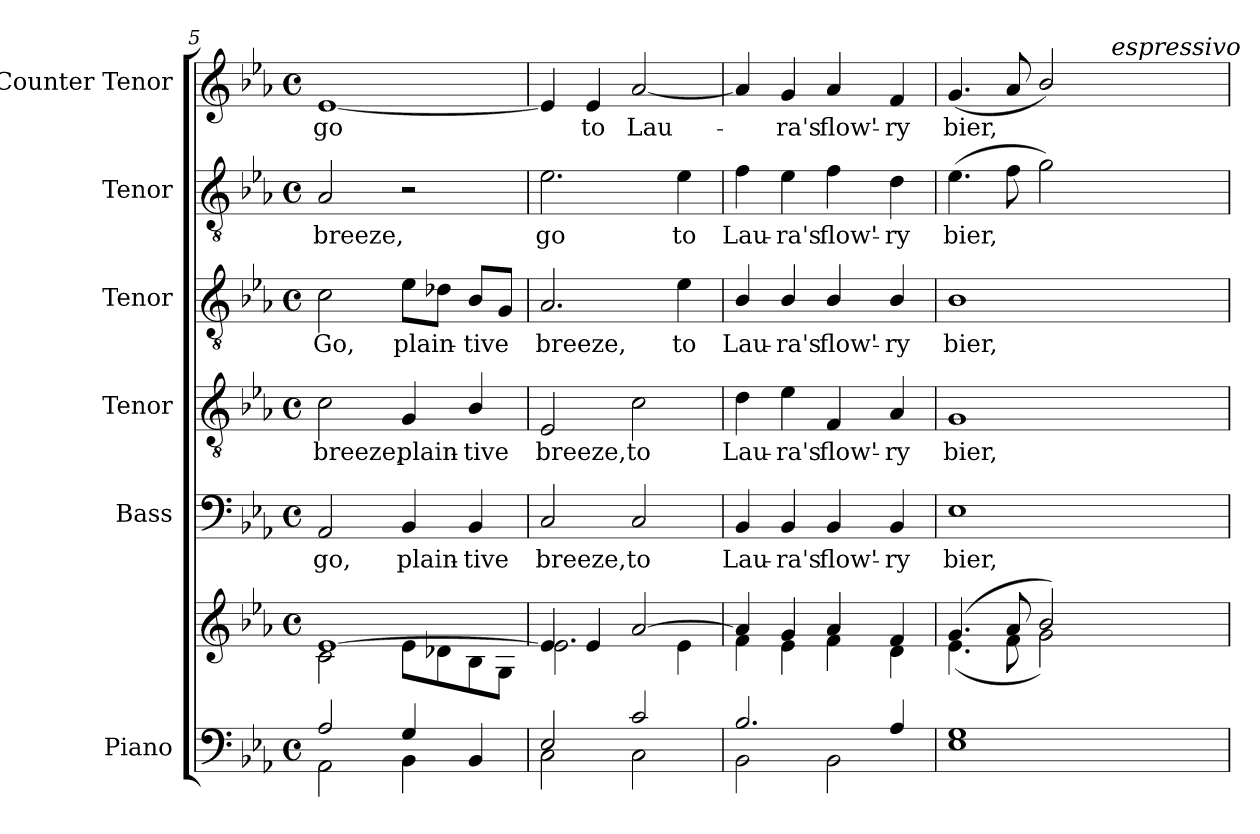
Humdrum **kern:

**kern	**kern	**kern	**text	**kern	**text	**kern	**text	**kern	**text	**kern	**text
*part6	*part6	*part5	*part5	*part4	*part4	*part3	*part3	*part2	*part2	*part1	*part1
*staff7	*staff6	*staff5	*staff5	*staff4	*staff4	*staff3	*staff3	*staff2	*staff2	*staff1	*staff1
*I"Piano	*	*I"Bass	*	*I"Tenor	*	*I"Tenor	*	*I"Tenor	*	*I"Counter Tenor	*
*I'Pno.	*	*I'B.	*	*I'T.	*	*I'T.	*	*I'T.	*	*	*
*clefF4	*clefG2	*clefF4	*	*clefGv2	*	*clefGv2	*	*clefGv2	*	*clefG2	*
*	*	*	*	*ITrd7c12	*	*ITrd7c12	*	*ITrd7c12	*	*	*
*k[b-e-a-]	*k[b-e-a-]	*k[b-e-a-]	*	*k[b-e-a-]	*	*k[b-e-a-]	*	*k[b-e-a-]	*	*k[b-e-a-]	*
*E-:	*E-:	*E-:	*	*E-:	*	*E-:	*	*E-:	*	*E-:	*
*M4/4	*M4/4	*M4/4	*	*M4/4	*	*M4/4	*	*M4/4	*	*M4/4	*
*met(c)	*met(c)	*met(c)	*	*met(c)	*	*met(c)	*	*met(c)	*	*met(c)	*
=5	=5	=5	=5	=5	=5	=5	=5	=5	=5	=5	=5
*^	*^	*	*	*	*	*	*	*	*	*	*
!	!	!	!	!	!LO:LY:b:color=#000000	!	!	!	!	!	!	!	!
!	!	!	!	!	!	!	!LO:LY:b:color=#000000	!	!	!	!	!	!
!	!	!	!	!	!	!	!	!	!LO:LY:b:color=#000000	!	!	!	!
!	!	!	!	!	!	!	!	!	!	!	!LO:LY:b:color=#000000	!	!
!	!	!	!	!	!	!	!	!	!	!	!	!	!LO:LY:b:color=#000000
2A-i/	2AA-i\	[1e-i	2ci\	2AA-i/	go,	2Ci\	breeze,	2Ci\	Go,	2AA-i/	breeze,	[1e-i	go
!	!	!	!	!	!LO:LY:b:color=#000000	!	!	!	!	!	!	!	!
!	!	!	!	!	!	!	!LO:LY:b:color=#000000	!	!	!	!	!	!
!	!	!	!	!	!	!	!	!	!LO:LY:b:color=#000000	!	!	!	!
4Gi/	4BB-i\	.	8e-i\L	4BB-i/	plain-	4GGi/	plain-	8E-i\L	plain-	2r	.	.	.
.	.	.	8d-Xi\	.	.	.	.	8D-Xi\J	.	.	.	.	.
!	!	!	!	!	!LO:LY:b:color=#000000	!	!	!	!	!	!	!	!
!	!	!	!	!	!	!	!LO:LY:b:color=#000000	!	!	!	!	!	!
!	!	!	!	!	!	!	!	!	!LO:LY:b:color=#000000	!	!	!	!
4ryy	4BB-i/	.	8B-i\	4BB-i/	-tive	4BB-i/	-tive	8BB-i/L	-tive	.	.	.	.
.	.	.	8Gi\J	.	.	.	.	8GGi/J	.	.	.	.	.
!!LO:LB:g=z
=6	=6	=6	=6	=6	=6	=6	=6	=6	=6	=6	=6	=6	=6
!	!	!	!	!	!LO:LY:b:color=#000000	!	!	!	!	!	!	!	!
!	!	!	!	!	!	!	!LO:LY:b:color=#000000	!	!	!	!	!	!
!	!	!	!	!	!	!	!	!	!LO:LY:b:color=#000000	!	!	!	!
!	!	!	!	!	!	!	!	!	!	!	!LO:LY:b:color=#000000	!	!
2E-i/	2Ci\	4e-i/]	2.e-i\	2Ci/	breeze,	2EE-i/	breeze,	2.AA-i/	breeze,	2.E-i\	go	4e-i/]	.
!	!	!	!	!	!	!	!	!	!	!	!	!	!LO:LY:b:color=#000000
.	.	4e-i/	.	.	.	.	.	.	.	.	.	4e-i/	to
!	!	!	!	!	!LO:LY:b:color=#000000	!	!	!	!	!	!	!	!
!	!	!	!	!	!	!	!LO:LY:b:color=#000000	!	!	!	!	!	!
!	!	!	!	!	!	!	!	!	!	!	!	!	!LO:LY:b:color=#000000
2ci/	2Ci\	[2a-i/	.	2Ci/	to	2Ci\	to	.	.	.	.	[2a-i/	Lau-
!	!	!	!	!	!	!	!	!	!LO:LY:b:color=#000000	!	!	!	!
!	!	!	!	!	!	!	!	!	!	!	!LO:LY:b:color=#000000	!	!
.	.	.	4e-i\	.	.	.	.	4E-i\	to	4E-i\	to	.	.
=7	=7	=7	=7	=7	=7	=7	=7	=7	=7	=7	=7	=7	=7
!	!	!	!	!	!LO:LY:b:color=#000000	!	!	!	!	!	!	!	!
!	!	!	!	!	!	!	!LO:LY:b:color=#000000	!	!	!	!	!	!
!	!	!	!	!	!	!	!	!	!LO:LY:b:color=#000000	!	!	!	!
!	!	!	!	!	!	!	!	!	!	!	!LO:LY:b:color=#000000	!	!
2.B-i/	2BB-i\	4a-i/]	4fi\	4BB-i/	Lau-	4Di\	Lau-	4BB-i/	Lau-	4Fi\	Lau-	4a-i/]	.
!	!	!	!	!	!LO:LY:b:color=#000000	!	!	!	!	!	!	!	!
!	!	!	!	!	!	!	!LO:LY:b:color=#000000	!	!	!	!	!	!
!	!	!	!	!	!	!	!	!	!LO:LY:b:color=#000000	!	!	!	!
!	!	!	!	!	!	!	!	!	!	!	!LO:LY:b:color=#000000	!	!
!	!	!	!	!	!	!	!	!	!	!	!	!	!LO:LY:b:color=#000000
.	.	4gi/	4e-i\	4BB-i/	-ra's	4E-i\	-ra's	4BB-i/	-ra's	4E-i\	-ra's	4gi/	-ra's
!	!	!	!	!	!LO:LY:b:color=#000000	!	!	!	!	!	!	!	!
!	!	!	!	!	!	!	!LO:LY:b:color=#000000	!	!	!	!	!	!
!	!	!	!	!	!	!	!	!	!LO:LY:b:color=#000000	!	!	!	!
!	!	!	!	!	!	!	!	!	!	!	!LO:LY:b:color=#000000	!	!
!	!	!	!	!	!	!	!	!	!	!	!	!	!LO:LY:b:color=#000000
.	2BB-i\	4a-i/	4fi\	4BB-i/	flow'-	4FFi/	flow'-	4BB-i/	flow'-	4Fi\	flow'-	4a-i/	flow'-
!	!	!	!	!	!LO:LY:b:color=#000000	!	!	!	!	!	!	!	!
!	!	!	!	!	!	!	!LO:LY:b:color=#000000	!	!	!	!	!	!
!	!	!	!	!	!	!	!	!	!LO:LY:b:color=#000000	!	!	!	!
!	!	!	!	!	!	!	!	!	!	!	!LO:LY:b:color=#000000	!	!
!	!	!	!	!	!	!	!	!	!	!	!	!	!LO:LY:b:color=#000000
4A-i/	.	4fi/	4di\	4BB-i/	-ry	4AA-i/	-ry	4BB-i/	-ry	4Di\	-ry	4fi/	-ry
=8	=8	=8	=8	=8	=8	=8	=8	=8	=8	=8	=8	=8	=8
!	!	!	!	!	!LO:LY:b:color=#000000	!	!	!	!	!	!	!	!
!	!	!	!	!	!	!	!LO:LY:b:color=#000000	!	!	!	!	!	!
!	!	!	!	!	!	!	!	!	!LO:LY:b:color=#000000	!	!	!	!
!	!	!	!	!	!	!	!	!	!	!	!LO:LY:b:color=#000000	!	!
!	!	!	!	!	!	!	!	!	!	!	!	!	!LO:LY:b:color=#000000
*	*	*	*	*	*	*	*	*	*	*	*	*^	*
1Gi	1E-i	(4.gi/	(4.e-i\	1E-i	bier,	1GGi	bier,	1BB-i	bier,	(4.E-i\	bier,	(4.gi/	2ryy	bier,
.	.	8a-i/	8fi\	.	.	.	.	.	.	8Fi\	.	8a-i/	.	.
.	.	2b-i/)	2gi\)	.	.	.	.	.	.	2Gi\)	.	2b-i/)	8ryy	.
.	.	.	.	.	.	.	.	.	.	.	.	.	16ryy	.
.	.	.	.	.	.	.	.	.	.	.	.	.	32ryy	.
.	.	.	.	.	.	.	.	.	.	.	.	.	64ryy	.
.	.	.	.	.	.	.	.	.	.	.	.	.	1024ryy	.
!	!	!	!	!	!	!	!	!	!	!	!	!	!LO:TX:a:i:t=espressivo	!
.	.	.	.	.	.	.	.	.	.	.	.	.	4ryy	.
.	.	.	.	.	.	.	.	.	.	.	.	.	128...ryy	.
*v	*v	*	*	*	*	*	*	*	*	*	*	*v	*v	*
*	*v	*v	*	*	*	*	*	*	*	*	*	*
=	=	=	=	=	=	=	=	=	=	=	=
*-	*-	*-	*-	*-	*-	*-	*-	*-	*-	*-	*-
